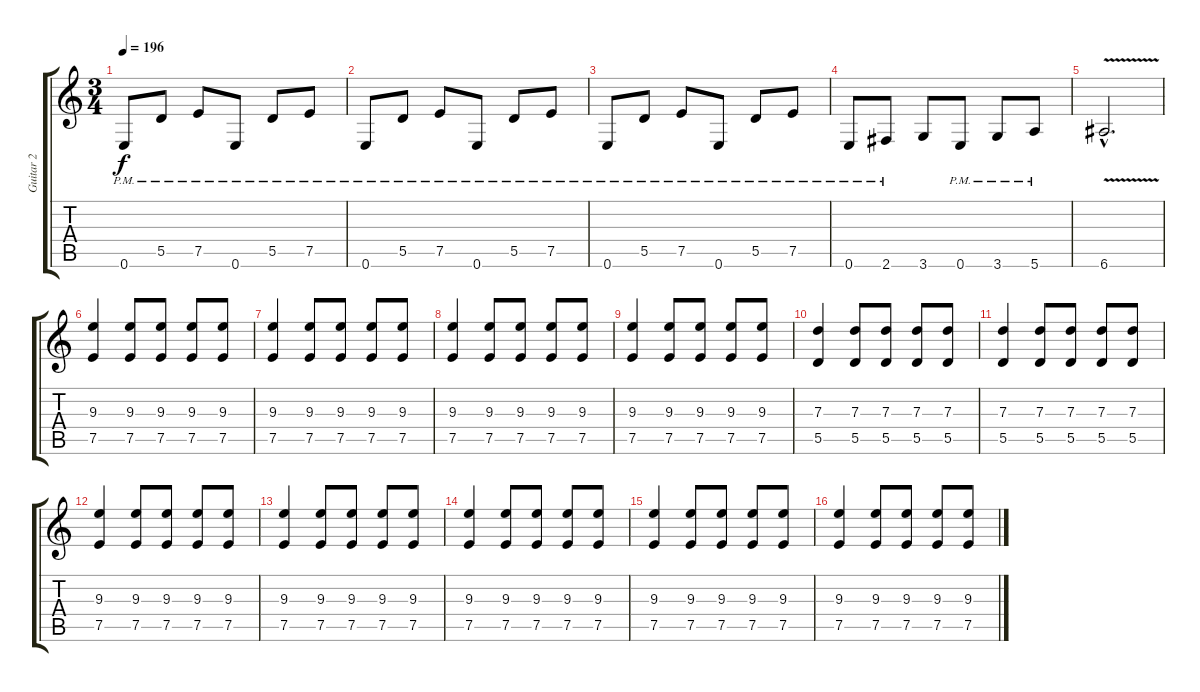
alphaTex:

\track ("Guitar 2" "Guitar 2") {instrument distortionguitar}
\staff {score tabs}
\tuning (E4 B3 G3 D3 A2 E2) {hide}
\ts (3 4)
\tempo 196
\clef g2
\ks c
0.6{pm}.8{dy f} 5.5{pm}.8 7.5{pm}.8 0.6{pm}.8 5.5{pm}.8 7.5{pm}.8 |
0.6{pm}.8 5.5{pm}.8 7.5{pm}.8 0.6{pm}.8 5.5{pm}.8 7.5{pm}.8 |
0.6{pm}.8 5.5{pm}.8 7.5{pm}.8 0.6{pm}.8 5.5{pm}.8 7.5{pm}.8 |
0.6{pm}.8 2.6{pm}.8 3.6.8 0.6{pm}.8 3.6{pm}.8 5.6{pm}.8 |
6.6{v hac}.2{d} |
(9.3 7.5).4{volume 14} (9.3 7.5).8 (9.3 7.5).8 (9.3 7.5).8 (9.3 7.5).8 |
(9.3 7.5).4{volume 14} (9.3 7.5).8 (9.3 7.5).8 (9.3 7.5).8 (9.3 7.5).8 |
(9.3 7.5).4{volume 14} (9.3 7.5).8 (9.3 7.5).8 (9.3 7.5).8 (9.3 7.5).8 |
(9.3 7.5).4{volume 14} (9.3 7.5).8 (9.3 7.5).8 (9.3 7.5).8 (9.3 7.5).8 |
(7.3 5.5).4 (7.3 5.5).8 (7.3 5.5).8 (7.3 5.5).8 (7.3 5.5).8 |
(7.3 5.5).4 (7.3 5.5).8 (7.3 5.5).8 (7.3 5.5).8 (7.3 5.5).8 |
(9.3 7.5).4 (9.3 7.5).8 (9.3 7.5).8 (9.3 7.5).8 (9.3 7.5).8 |
(9.3 7.5).4 (9.3 7.5).8 (9.3 7.5).8 (9.3 7.5).8 (9.3 7.5).8 |
(9.3 7.5).4{volume 14} (9.3 7.5).8 (9.3 7.5).8 (9.3 7.5).8 (9.3 7.5).8 |
(9.3 7.5).4{volume 14} (9.3 7.5).8 (9.3 7.5).8 (9.3 7.5).8 (9.3 7.5).8 |
(9.3 7.5).4{volume 14} (9.3 7.5).8 (9.3 7.5).8 (9.3 7.5).8 (9.3 7.5).8
